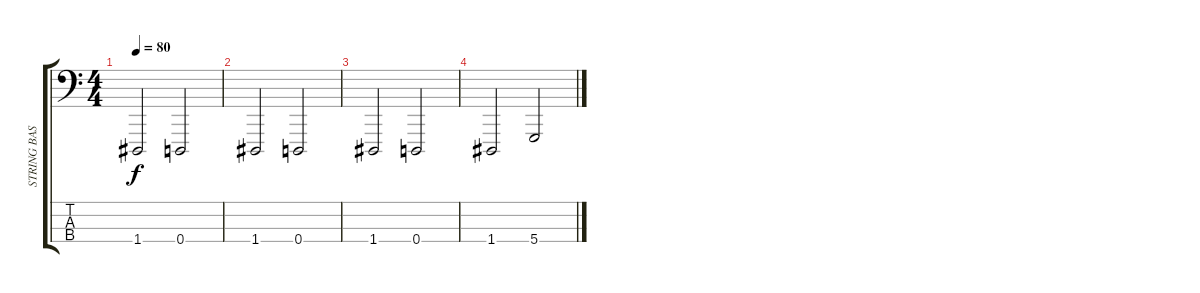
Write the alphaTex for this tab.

\track ("STRING BASSE" "STRING BAS") {instrument stringensemble1}
\staff {score tabs}
\tuning (F2 C2 G1 D1) {hide}
\ts (4 4)
\tempo 80
\clef f4
\ks c
1.4.2{dy f} 0.4.2 |
1.4.2 0.4.2 |
1.4.2 0.4.2 |
1.4.2 5.4.2
